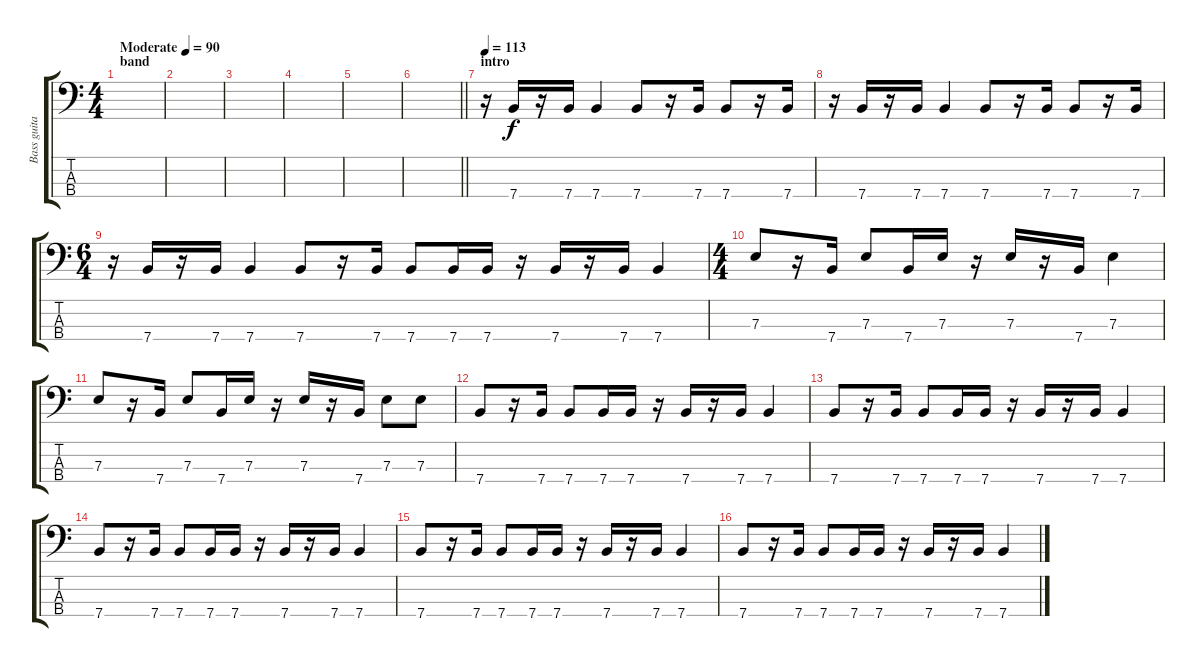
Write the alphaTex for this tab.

\track ("Bass guitar" "Bass guita") {instrument electricbassfinger}
\staff {score tabs}
\tuning (G2 D2 A1 E1) {hide}
\ts (4 4)
\section ("" "band")
\tempo (90 "Moderate")
\clef f4
\ks c
|
|
|
|
|
\barLineRight lightlight
|
\section ("" "intro")
\tempo 113
r.16{volume 16} 7.4.16 r.16 7.4.16 7.4.4 7.4.8 r.16 7.4.16 7.4.8 r.16 7.4.16 |
r.16 7.4.16 r.16 7.4.16 7.4.4 7.4.8 r.16 7.4.16 7.4.8 r.16 7.4.16 |
\ts (6 4)
r.16 7.4.16 r.16 7.4.16 7.4.4 7.4.8 r.16 7.4.16 7.4.8 7.4.16 7.4.16 r.16 7.4.16 r.16 7.4.16 7.4.4 |
\ts (4 4)
7.3.8 r.16 7.4.16 7.3.8 7.4.16 7.3.16 r.16 7.3.16 r.16 7.4.16 7.3.4 |
7.3.8 r.16 7.4.16 7.3.8 7.4.16 7.3.16 r.16 7.3.16 r.16 7.4.16 7.3.8 7.3.8 |
7.4.8 r.16 7.4.16 7.4.8 7.4.16 7.4.16 r.16 7.4.16 r.16 7.4.16 7.4.4 |
7.4.8 r.16 7.4.16 7.4.8 7.4.16 7.4.16 r.16 7.4.16 r.16 7.4.16 7.4.4 |
7.4.8 r.16 7.4.16 7.4.8 7.4.16 7.4.16 r.16 7.4.16 r.16 7.4.16 7.4.4 |
7.4.8 r.16 7.4.16 7.4.8 7.4.16 7.4.16 r.16 7.4.16 r.16 7.4.16 7.4.4 |
7.4.8 r.16 7.4.16 7.4.8 7.4.16 7.4.16 r.16 7.4.16 r.16 7.4.16 7.4.4
